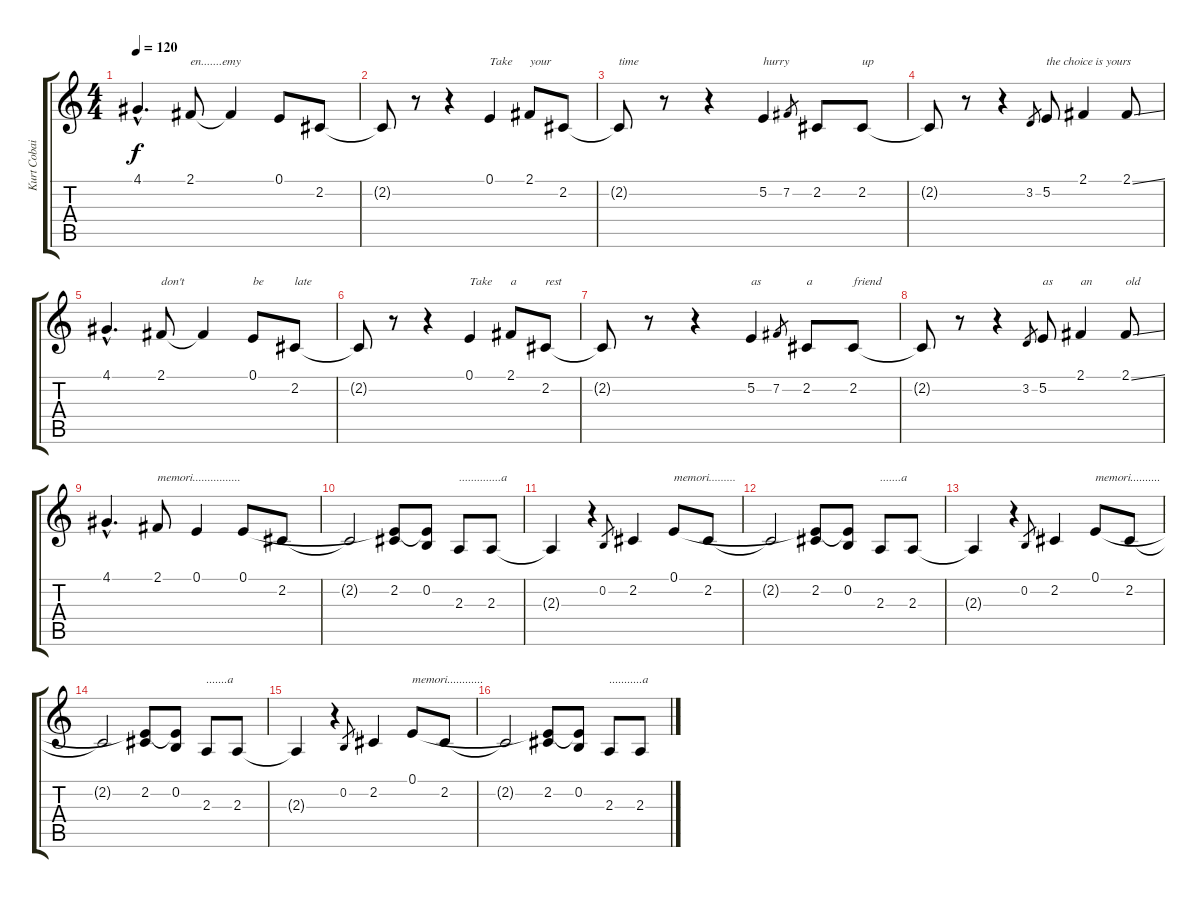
\track ("Kurt Cobain : Voice" "Kurt Cobai") {instrument tenorsax}
\staff {score tabs}
\tuning (E4 B3 G3 D3 A2 E2) {hide}
\ts (4 4)
\tempo 120
\clef g2
\ks c
4.1{hac}.4{d dy f} 2.1.8{txt "en.......emy"} 2.1{t}.4 0.1.8 2.2.8 |
2.2{t}.8 r.8 r.4 0.1.4{txt "Take"} 2.1.8{txt "your"} 2.2.8 |
2.2{t}.8{txt "time"} r.8 r.4 5.2.4{txt "hurry"} 7.2.8{gr} 2.2.8 2.2.8{txt "up"} |
2.2{t}.8 r.8 r.4 3.2.8{gr} 5.2.8{txt "the choice is yours"} 2.1.4 2.1{ss}.8 |
4.1{hac}.4{d} 2.1.8{txt "don't "} 2.1{t}.4 0.1.8{txt "be"} 2.2.8{txt "late"} |
2.2{t}.8 r.8 r.4 0.1.4{txt "Take"} 2.1.8{txt "a"} 2.2.8{txt "rest"} |
2.2{t}.8 r.8 r.4 5.2.4{txt "as "} 7.2.8{gr} 2.2.8{txt "a"} 2.2.8{txt "friend"} |
2.2{t}.8 r.8 r.4 3.2.8{gr} 5.2.8{txt "as "} 2.1.4{txt "an"} 2.1{ss}.8{txt "old"} |
4.1{hac}.4{d} 2.1.8{txt "memori................"} 0.1.4 0.1.8 2.2.8 |
2.2{t}.2 (0.1{t} 2.2).8 (0.1{t} 0.2).8 2.3.8{txt "..............a"} 2.3.8 |
2.3{t}.4 r.4 0.2.8{gr} 2.2.4 0.1.8{txt "memori........."} 2.2.8 |
2.2{t}.2 (0.1{t} 2.2).8 (0.1{t} 0.2).8 2.3.8{txt ".......a"} 2.3.8 |
2.3{t}.4 r.4 0.2.8{gr} 2.2.4 0.1.8{txt "memori.........."} 2.2.8 |
2.2{t}.2 (0.1{t} 2.2).8 (0.1{t} 0.2).8 2.3.8{txt ".......a"} 2.3.8 |
2.3{t}.4 r.4 0.2.8{gr} 2.2.4 0.1.8{txt "memori............"} 2.2.8 |
2.2{t}.2 (0.1{t} 2.2).8 (0.1{t} 0.2).8 2.3.8{txt "...........a"} 2.3.8
